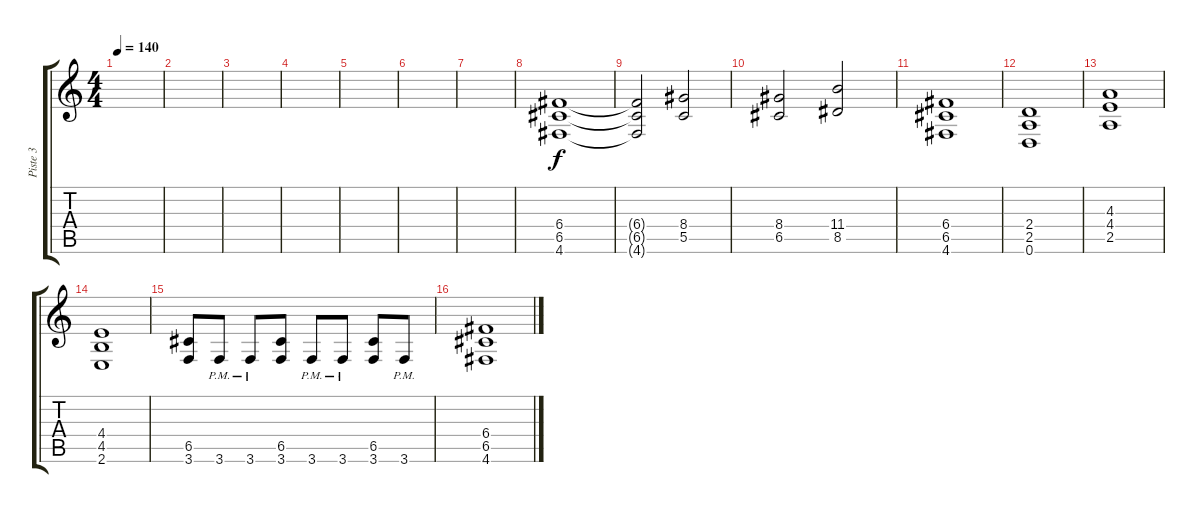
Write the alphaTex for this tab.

\track ("Piste 3" "Piste 3") {instrument distortionguitar}
\staff {score tabs}
\tuning (D4 A3 F3 C3 G2 D2) {hide}
\ts (4 4)
\tempo 140
\clef g2
\ks c
|
|
|
|
|
|
|
(6.4 6.5 4.6).1 |
(6.4{t} 6.5{t} 4.6{t}).2 (8.4 5.5).2 |
(8.4 6.5).2 (11.4 8.5).2 |
(6.4 6.5 4.6).1 |
(2.4 2.5 0.6).1 |
(4.3 4.4 2.5).1 |
(4.4 4.5 2.6).1 |
(6.5 3.6).8 3.6{pm}.8 3.6{pm}.8 (6.5 3.6).8 3.6{pm}.8 3.6{pm}.8 (6.5 3.6).8 3.6{pm}.8 |
(6.4 6.5 4.6).1
